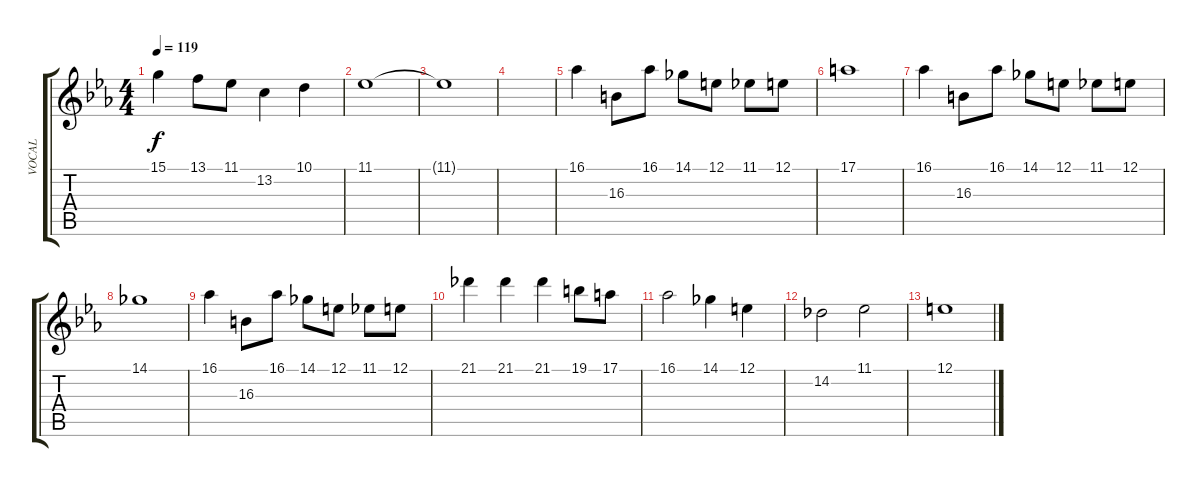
\track ("VOCAL" "VOCAL") {instrument vibraphone}
\staff {score tabs}
\tuning (E4 B3 G3 D3 A2 E2) {hide}
\ts (4 4)
\tempo 119
\clef g2
\ks eb
15.1.4{dy f} 13.1.8 11.1.8 13.2.4 10.1.4 |
11.1.1 |
11.1{t}.1 |
|
16.1.4 16.3.8 16.1.8 14.1.8 12.1.8 11.1.8 12.1.8 |
17.1.1 |
16.1.4 16.3.8 16.1.8 14.1.8 12.1.8 11.1.8 12.1.8 |
14.1.1 |
16.1.4 16.3.8 16.1.8 14.1.8 12.1.8 11.1.8 12.1.8 |
21.1.4 21.1.4 21.1.4 19.1.8 17.1.8 |
16.1.2 14.1.4 12.1.4 |
14.2.2 11.1.2 |
12.1.1
